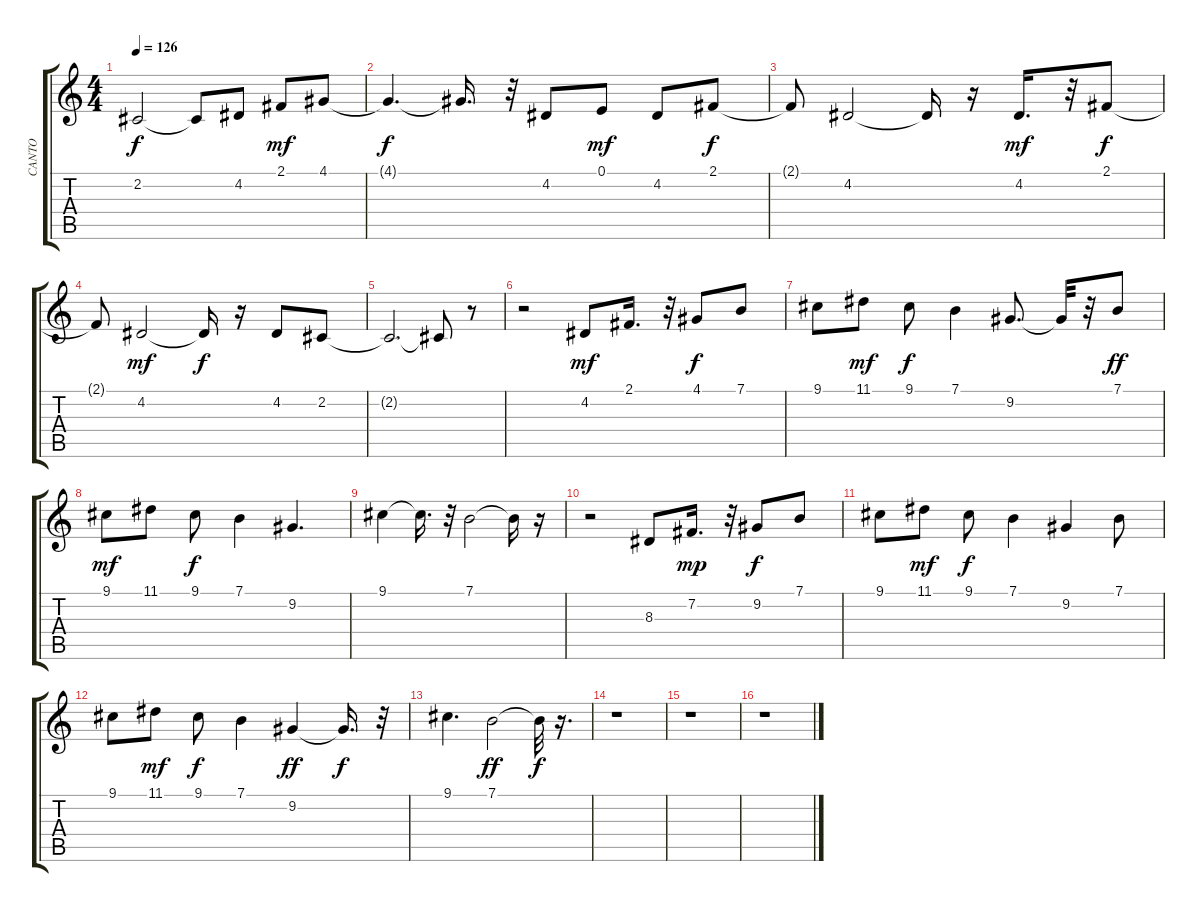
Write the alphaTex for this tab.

\track ("CANTO" "CANTO") {instrument electricgrandpiano}
\staff {score tabs}
\tuning (E4 B3 G3 D3 A2 E2) {hide}
\ts (4 4)
\tempo 126
\clef g2
\ks c
2.2{t}.2{dy f} 2.2{t}.8 4.2.8 2.1.8{dy mf} 4.1.8 |
4.1{t}.4{d dy f} 4.1{t}.16{d} r.32 4.2.8 0.1.8{dy mf} 4.2.8 2.1.8{dy f} |
2.1{t}.8 4.2.2 4.2{t}.16 r.16 4.2.16{d dy mf} r.32 2.1.8{dy f} |
2.1{t}.8 4.2.2{dy mf} 4.2{t}.16{dy f} r.16 4.2.8 2.2.8 |
2.2{t}.2{d} 2.2{t}.8 r.8 |
r.2 4.2.8{dy mf} 2.1.16{d} r.32 4.1.8{dy f} 7.1.8 |
9.1.8 11.1.8{dy mf} 9.1.8{dy f} 7.1.4 9.2.8{d} 9.2{t}.32 r.32 7.1.8{dy ff} |
9.1.8{dy mf} 11.1.8 9.1.8{dy f} 7.1.4 9.2.4{d} |
9.1.4 9.1{t}.16{d} r.32 7.1.2 7.1{t}.16 r.16 |
r.2 8.3.8 7.2.16{d dy mp} r.32 9.2.8{dy f} 7.1.8 |
9.1.8 11.1.8{dy mf} 9.1.8{dy f} 7.1.4 9.2.4 7.1.8 |
9.1.8 11.1.8{dy mf} 9.1.8{dy f} 7.1.4 9.2.4{dy ff} 9.2{t}.16{d dy f} r.32 |
9.1.4{d} 7.1.2{dy ff} 7.1{t}.32{dy f} r.16{d} |
r.1 |
r.1 |
r.1
